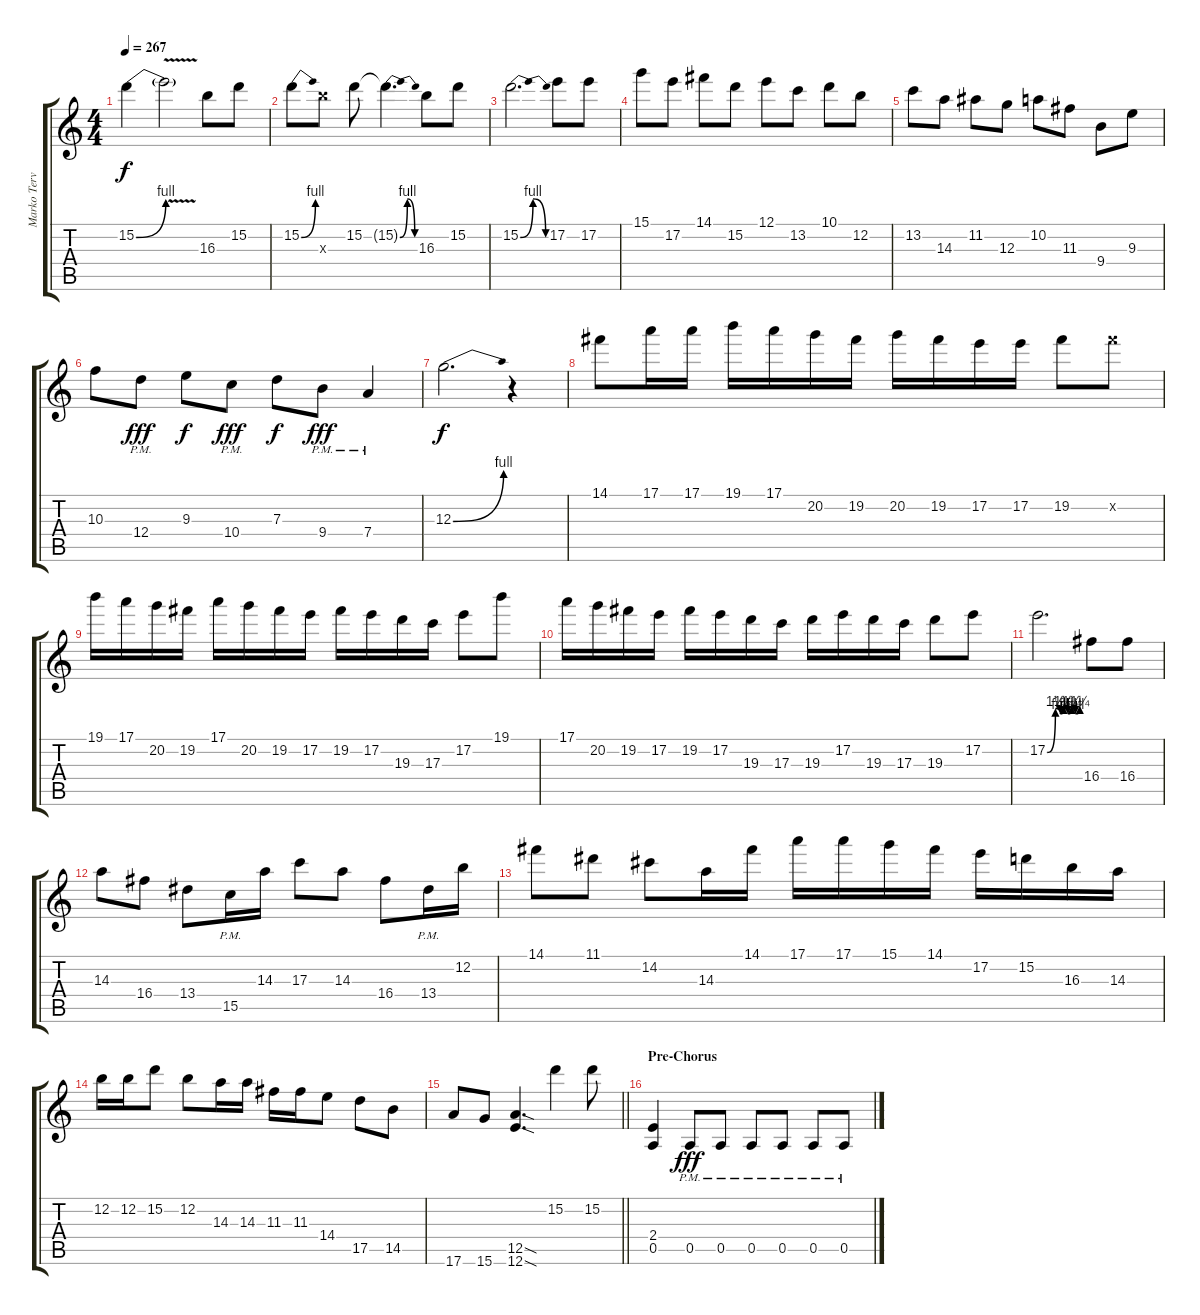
\track ("Marko Tervonen" "Marko Terv") {instrument distortionguitar}
\staff {score tabs}
\tuning (E4 B3 G3 D3 A2 E2) {hide}
\ts (4 4)
\tempo 267
\clef g2
\ks c
15.2{be (bend 0 0 60 4)}.4{dy f} 15.2{v t}.2 16.3.8 15.2.8 |
15.2{be (bend 0 0 60 4)}.8 16.3{x}.8 15.2.8 15.2{be (bendrelease 0 0 15 4 45 4 60 0) t}.4{d} 16.3.8 15.2.8 |
15.2{be (bendrelease 0 0 15 4 51 4 60 0)}.2{d} 17.2.8 17.2.8 |
15.1.8 17.2.8 14.1.8 15.2.8 12.1.8 13.2.8 10.1.8 12.2.8 |
13.2.8 14.3.8 11.2.8 12.3.8 10.2.8 11.3.8 9.4.8 9.3.8 |
10.3.8 12.4{pm}.8{dy fff} 9.3.8{dy f} 10.4{pm}.8{dy fff} 7.3.8{dy f} 9.4{pm}.8{dy fff} 7.4{pm}.4 |
12.3{be (bend 0 0 60 4)}.2{d dy f} r.4 |
14.1.8 17.1.16 17.1.16 19.1.16 17.1.16 20.2.16 19.2.16 20.2.16 19.2.16 17.2.16 17.2.16 19.2.8 19.2{x}.8 |
19.1.16 17.1.16 20.2.16 19.2.16 17.1.16 20.2.16 19.2.16 17.2.16 19.2.16 17.2.16 19.3.16 17.3.16 17.2.8 19.1.8 |
17.1.16 20.2.16 19.2.16 17.2.16 19.2.16 17.2.16 19.3.16 17.3.16 19.3.16 17.2.16 19.3.16 17.3.16 19.3.8 17.2.8 |
17.2{be (custom 0 0 15 5 24 4 30 5 38 4 45 5 52 4 60 5)}.2{d} 16.4.8 16.4.8 |
14.3.8 16.4.8 13.4.8 15.5{pm}.16 14.3.16 17.3.8 14.3.8 16.4.8 13.4{pm}.16 12.2.16 |
14.1.8 11.1.8 14.2.8 14.3.16 14.1.16 17.1.16 17.1.16 15.1.16 14.1.16 17.2.16 15.2.16 16.3.16 14.3.16 |
12.2.16 12.2.16 15.2.8 12.2.8 14.3.16 14.3.16 11.3.16 11.3.16 14.4.8 17.5.8 14.5.8 |
\barLineRight lightlight
17.6.8 15.6.8 (12.5{sod} 12.6{sod}).4{d} 15.2.4 15.2.8 |
\section ("" "Pre-Chorus")
(2.4 0.5).4{balance 3} 0.5{pm}.8{dy fff} 0.5{pm}.8 0.5{pm}.8 0.5{pm}.8 0.5{pm}.8 0.5{pm}.8
